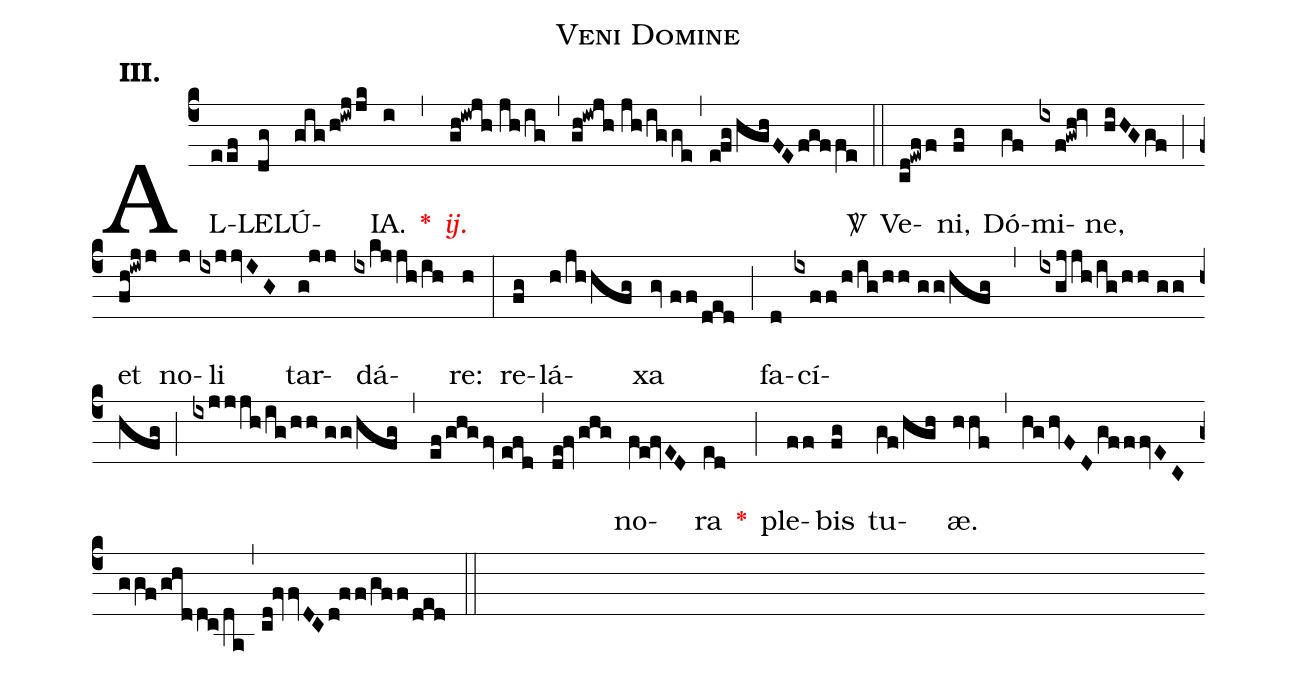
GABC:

name:Veni Domine;
mode:III.;
office-part:Alleluia;
%%
(c4) AL(eef)LE(dg)LÚ(gig/h!iwj/jk)IA.(i) <v>\red{*}</v>(,) <v>\redit{ij.}</v>(gh!iwjh//jh/ig,gh!iwjh//jh/ig/ge,e!fg/hghFEfgf/fe) <sp>V/</sp>(::) Ve(cd!ewff)ni,(fg) Dó(gf)mi(ixf!gwh!iv)ne,(hiHGgf) (;) et(fh!iwjj) no(j)li(ixjjvIG) tar(g!jj//)dá(ixkj/jh/ih)re:(h) (:) re(fg)lá(h/jh/hfg)xa(gv//ff/ded) (;) fa(d)cí(ixff/h/ig/hh//gg/hfg,ixgj/jh/ig/hh//gg/hfg;ixjjjh/ig/hh//gg/hfg,ef/ghg/fv//efd,de!fvghg)no(fe!fvED)ra(ed) <v>\red{*}</v>(;) ple(ff)bis(fg) tu(gf/hgh)æ.(hhf,hghvFDgf/ffvEC//ggf/ghddc/da,cd!fvfvDCd!ff/gff/ded) (::)
